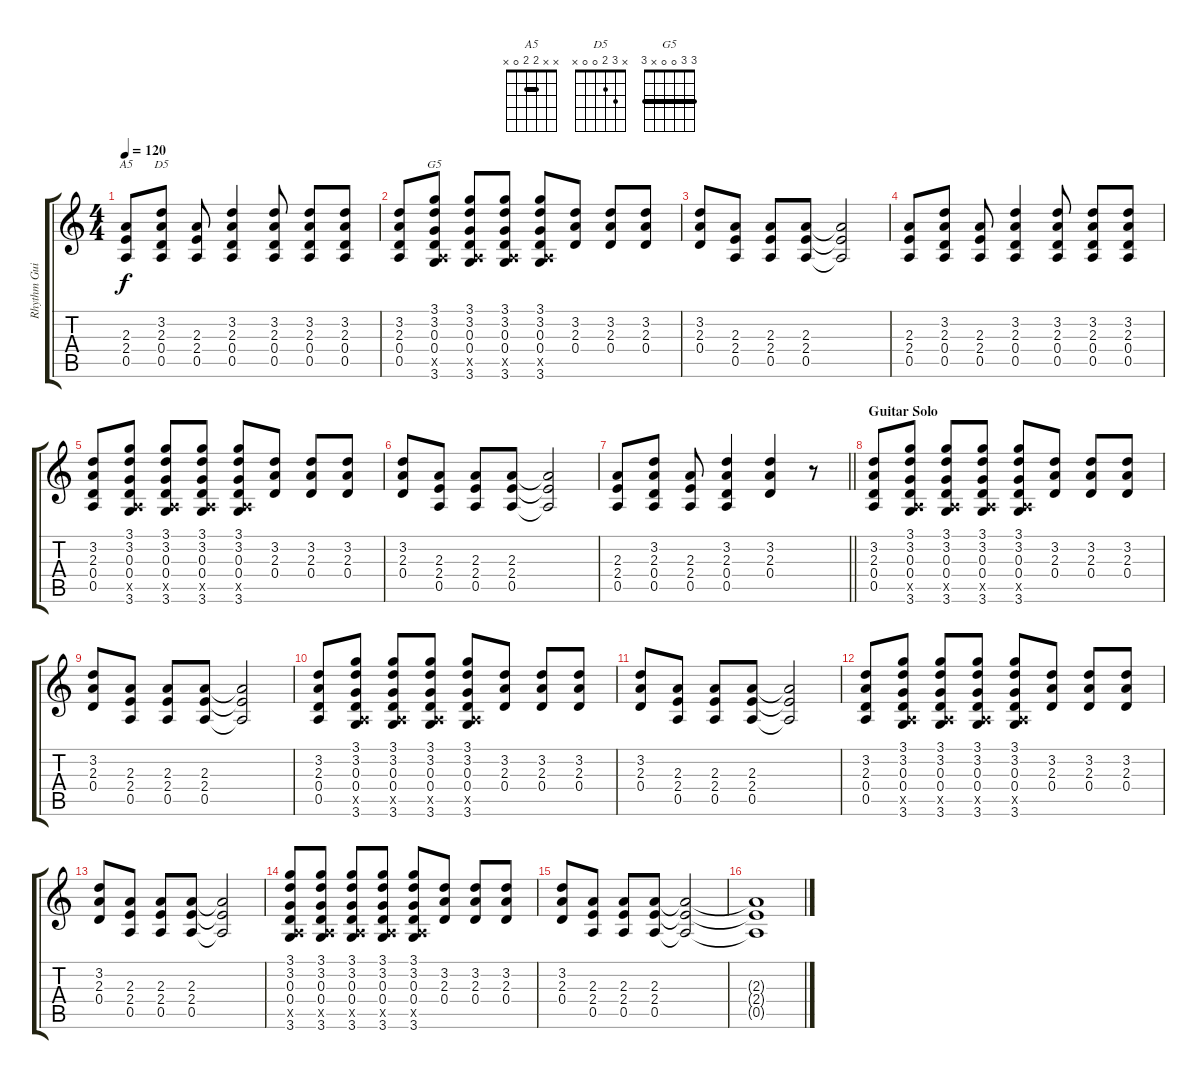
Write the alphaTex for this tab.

\track ("Rhythm Guitar (Malcolm Young)" "Rhythm Gui") {instrument distortionguitar}
\staff {score tabs}
\tuning (E4 B3 G3 D3 A2 E2) {hide}
\chord ("A5" x x 2 2 0 x) {barre 2}
\chord ("D5" x 3 2 0 0 x)
\chord ("G5" 3 3 0 0 x 3) {barre 3}
\ts (4 4)
\tempo 120
\clef g2
\ks c
(2.3 2.4 0.5).8{ch "A5" dy f} (3.2 2.3 0.4 0.5).8{ch "D5"} (2.3 2.4 0.5).8 (3.2 2.3 0.4 0.5).4 (3.2 2.3 0.4 0.5).8 (3.2 2.3 0.4 0.5).8 (3.2 2.3 0.4 0.5).8 |
(3.2 2.3 0.4 0.5).8 (3.1 3.2 0.3 0.4 0.5{x} 3.6).8{ch "G5"} (3.1 3.2 0.3 0.4 0.5{x} 3.6).8 (3.1 3.2 0.3 0.4 0.5{x} 3.6).8 (3.1 3.2 0.3 0.4 0.5{x} 3.6).8 (3.2 2.3 0.4).8 (3.2 2.3 0.4).8 (3.2 2.3 0.4).8 |
(3.2 2.3 0.4).8 (2.3 2.4 0.5).8 (2.3 2.4 0.5).8 (2.3 2.4 0.5).8 (2.3{t} 2.4{t} 0.5{t}).2 |
(2.3 2.4 0.5).8 (3.2 2.3 0.4 0.5).8 (2.3 2.4 0.5).8 (3.2 2.3 0.4 0.5).4 (3.2 2.3 0.4 0.5).8 (3.2 2.3 0.4 0.5).8 (3.2 2.3 0.4 0.5).8 |
(3.2 2.3 0.4 0.5).8 (3.1 3.2 0.3 0.4 0.5{x} 3.6).8 (3.1 3.2 0.3 0.4 0.5{x} 3.6).8 (3.1 3.2 0.3 0.4 0.5{x} 3.6).8 (3.1 3.2 0.3 0.4 0.5{x} 3.6).8 (3.2 2.3 0.4).8 (3.2 2.3 0.4).8 (3.2 2.3 0.4).8 |
(3.2 2.3 0.4).8 (2.3 2.4 0.5).8 (2.3 2.4 0.5).8 (2.3 2.4 0.5).8 (2.3{t} 2.4{t} 0.5{t}).2 |
\barLineRight lightlight
(2.3 2.4 0.5).8 (3.2 2.3 0.4 0.5).8 (2.3 2.4 0.5).8 (3.2 2.3 0.4 0.5).4 (3.2 2.3 0.4).4 r.8 |
\section ("" "Guitar Solo")
(3.2 2.3 0.4 0.5).8 (3.1 3.2 0.3 0.4 0.5{x} 3.6).8 (3.1 3.2 0.3 0.4 0.5{x} 3.6).8 (3.1 3.2 0.3 0.4 0.5{x} 3.6).8 (3.1 3.2 0.3 0.4 0.5{x} 3.6).8 (3.2 2.3 0.4).8 (3.2 2.3 0.4).8 (3.2 2.3 0.4).8 |
(3.2 2.3 0.4).8 (2.3 2.4 0.5).8 (2.3 2.4 0.5).8 (2.3 2.4 0.5).8 (2.3{t} 2.4{t} 0.5{t}).2 |
(3.2 2.3 0.4 0.5).8 (3.1 3.2 0.3 0.4 0.5{x} 3.6).8 (3.1 3.2 0.3 0.4 0.5{x} 3.6).8 (3.1 3.2 0.3 0.4 0.5{x} 3.6).8 (3.1 3.2 0.3 0.4 0.5{x} 3.6).8 (3.2 2.3 0.4).8 (3.2 2.3 0.4).8 (3.2 2.3 0.4).8 |
(3.2 2.3 0.4).8 (2.3 2.4 0.5).8 (2.3 2.4 0.5).8 (2.3 2.4 0.5).8 (2.3{t} 2.4{t} 0.5{t}).2 |
(3.2 2.3 0.4 0.5).8 (3.1 3.2 0.3 0.4 0.5{x} 3.6).8 (3.1 3.2 0.3 0.4 0.5{x} 3.6).8 (3.1 3.2 0.3 0.4 0.5{x} 3.6).8 (3.1 3.2 0.3 0.4 0.5{x} 3.6).8 (3.2 2.3 0.4).8 (3.2 2.3 0.4).8 (3.2 2.3 0.4).8 |
(3.2 2.3 0.4).8 (2.3 2.4 0.5).8 (2.3 2.4 0.5).8 (2.3 2.4 0.5).8 (2.3{t} 2.4{t} 0.5{t}).2 |
(3.1 3.2 0.3 0.4 0.5{x} 3.6).8 (3.1 3.2 0.3 0.4 0.5{x} 3.6).8 (3.1 3.2 0.3 0.4 0.5{x} 3.6).8 (3.1 3.2 0.3 0.4 0.5{x} 3.6).8 (3.1 3.2 0.3 0.4 0.5{x} 3.6).8 (3.2 2.3 0.4).8 (3.2 2.3 0.4).8 (3.2 2.3 0.4).8 |
(3.2 2.3 0.4).8 (2.3 2.4 0.5).8 (2.3 2.4 0.5).8 (2.3 2.4 0.5).8 (2.3{t} 2.4{t} 0.5{t}).2 |
(2.3{t} 2.4{t} 0.5{t}).1
